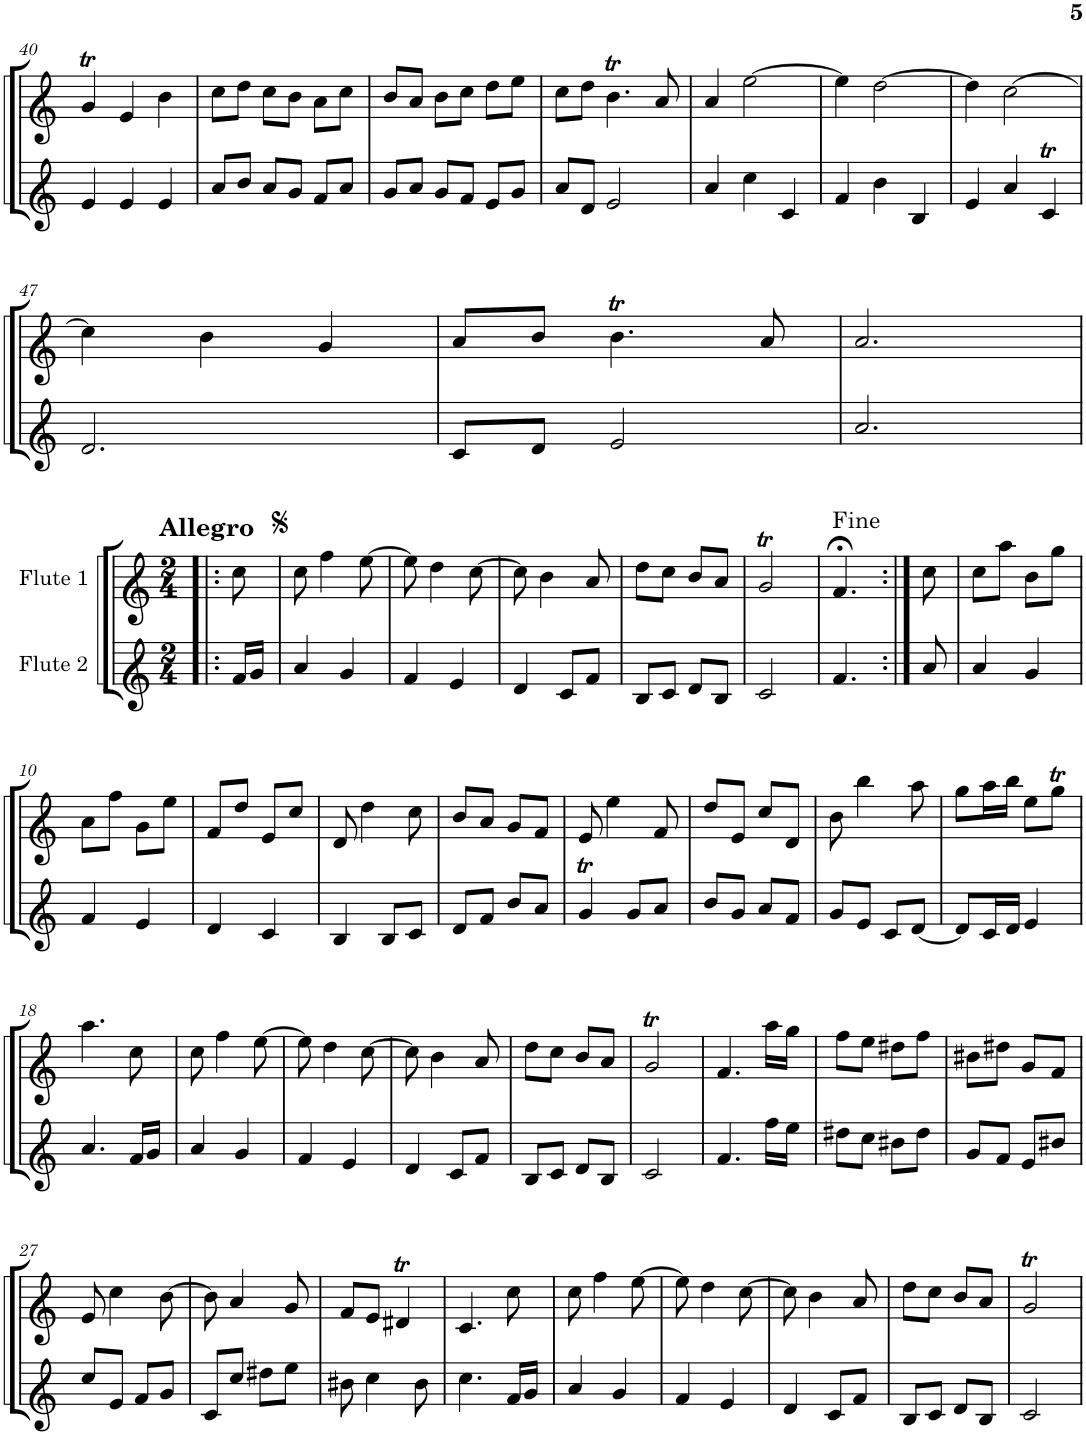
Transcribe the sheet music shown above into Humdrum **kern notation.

**kern	**kern
*part2	*part1
*staff2	*staff1
*I"Flute 2	*I"Flute 1
*I'Fl	*I'Fl
!!LO:PB:g=z
*clefG1	*clefG1
*k[]	*k[]
*M3/4	*M3/4
=40	=40
4g/	4bt/
4g/	4g/
4g/	4dd\
=41	=41
8cc/L	8ee\L
8dd/J	8ff\J
8cc/L	8ee\L
8b/J	8dd\J
8a/L	8cc\L
8cc/J	8ee\J
=42	=42
8b/L	8dd/L
8cc/J	8cc/J
8b/L	8dd\L
8a/J	8ee\J
8g/L	8ff\L
8b/J	8gg\J
=43	=43
8cc/L	8ee\L
8f/J	8ff\J
2g/	4.ddT\
.	8cc/
=44	=44
4cc/	4cc/
4ee\	[2gg\
4e/	.
=45	=45
4a/	4gg\]
4dd\	[2ff\
4d/	.
=46	=46
4g/	4ff\]
4cc/	[2ee\
4et/	.
!!LO:LB:g=z
=47	=47
2.f/	4ee\]
.	4dd\
.	4b/
=48	=48
8e/L	8cc/L
8f/J	8dd/J
2g/	4.ddT\
.	8cc/
=49	=49
2.cc/	2.cc/
!!LO:LB:g=z
=1!|:	=1!|:
*M2/4	*M2/4
!	!LO:TX:a:B:t=Allegro
16a/LL	8ee\
16b/JJ	.
=2	=2
4cc/	8ee\
.	4aa\
4b/	.
.	[8gg\
=3	=3
4a/	8gg\]
.	4ff\
4g/	.
.	[8ee\
=4	=4
4f/	8ee\]
.	4dd\
8e/L	.
8a/J	8cc/
=5	=5
8d/L	8ff\L
8e/J	8ee\J
8f/L	8dd/L
8d/J	8cc/J
=6	=6
2e/	2bt/
=7	=7
4.a/	4.a;</
=8:|!	=8:|!
8cc/	8ee\
=9	=9
4cc/	8ee\L
.	8ccc\J
4b/	8dd\L
.	8bb\J
!!LO:LB:g=z
=10	=10
4a/	8cc\L
.	8aa\J
4g/	8b\L
.	8gg\J
=11	=11
4f/	8a/L
.	8ff/J
4e/	8g/L
.	8ee/J
=12	=12
4d/	8f/
.	4ff\
8d/L	.
8e/J	8ee\
=13	=13
8f/L	8dd/L
8a/J	8cc/J
8dd/L	8b/L
8cc/J	8a/J
=14	=14
4bt/	8g/
.	4gg\
8b/L	.
8cc/J	8a/
=15	=15
8dd/L	8ff/L
8b/J	8g/J
8cc/L	8ee/L
8a/J	8f/J
=16	=16
8b/L	8dd\
8g/J	4ddd\
8e/L	.
[8f/J	8ccc\
=17	=17
8f/L]	8bb\L
16e/L	16ccc\L
16f/JJ	16ddd\JJ
4g/	8gg\L
.	8bbt\J
!!LO:LB:g=z
=18	=18
4.cc/	4.ccc\
16a/LL	8ee\
16b/JJ	.
=19	=19
4cc/	8ee\
.	4aa\
4b/	.
.	[8gg\
=20	=20
4a/	8gg\]
.	4ff\
4g/	.
.	[8ee\
=21	=21
4f/	8ee\]
.	4dd\
8e/L	.
8a/J	8cc/
=22	=22
8d/L	8ff\L
8e/J	8ee\J
8f/L	8dd/L
8d/J	8cc/J
=23	=23
2e/	2bt/
=24	=24
4.a/	4.a/
16aa\LL	16ccc\LL
16gg\JJ	16bb\JJ
=25	=25
8ff#X\L	8aa\L
8ee\J	8gg\J
8dd#X\L	8ff#X\L
8ff#\J	8aa\J
=26	=26
8b/L	8dd#X\L
8a/J	8ff#X\J
8g/L	8b/L
8dd#X/J	8a/J
!!LO:LB:g=z
=27	=27
8ee/L	8g/
8g/J	4ee\
8a/L	.
8b/J	[8dd\
=28	=28
8e/L	8dd\]
8ee/J	4cc/
8ff#X\L	.
8gg\J	8b/
=29	=29
8dd#X\	8a/L
4ee\	8g/J
.	4f#Xt/
8dd#\	.
=30	=30
4.ee\	4.e/
16a/LL	8ee\
16b/JJ	.
=31	=31
4cc/	8ee\
.	4aa\
4b/	.
.	[8gg\
=32	=32
4a/	8gg\]
.	4ff\
4g/	.
.	[8ee\
=33	=33
4f/	8ee\]
.	4dd\
8e/L	.
8a/J	8cc/
=34	=34
8d/L	8ff\L
8e/J	8ee\J
8f/L	8dd/L
8d/J	8cc/J
=35	=35
2e/	2bt/
=	=
*-	*-
